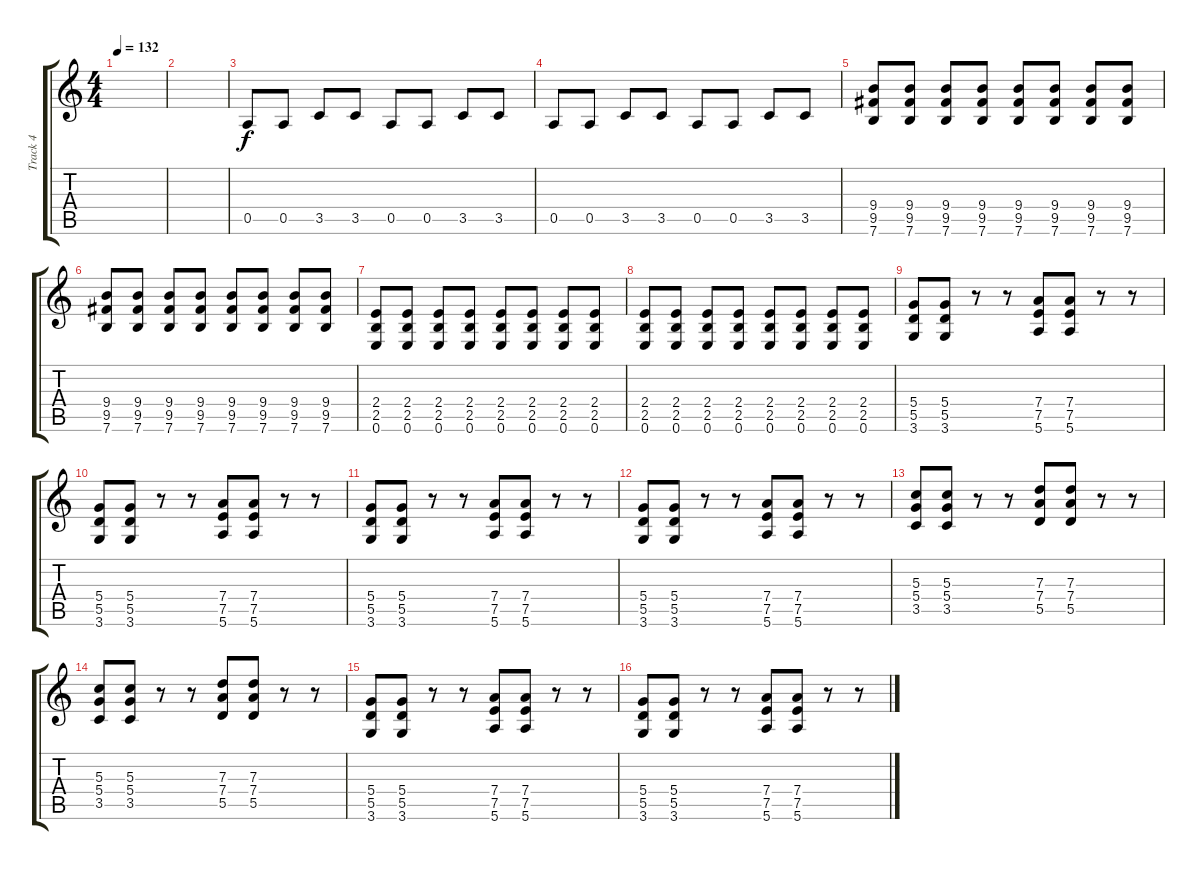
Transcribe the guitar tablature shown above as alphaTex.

\track ("Track 4" "Track 4") {instrument distortionguitar}
\staff {score tabs}
\tuning (E4 B3 G3 D3 A2 E2) {hide}
\ts (4 4)
\tempo 132
\clef g2
\ks c
|
|
0.5.8 0.5.8 3.5.8 3.5.8 0.5.8 0.5.8 3.5.8 3.5.8 |
0.5.8 0.5.8 3.5.8 3.5.8 0.5.8 0.5.8 3.5.8 3.5.8 |
(9.4 9.5 7.6).8 (9.4 9.5 7.6).8 (9.4 9.5 7.6).8 (9.4 9.5 7.6).8 (9.4 9.5 7.6).8 (9.4 9.5 7.6).8 (9.4 9.5 7.6).8 (9.4 9.5 7.6).8 |
(9.4 9.5 7.6).8 (9.4 9.5 7.6).8 (9.4 9.5 7.6).8 (9.4 9.5 7.6).8 (9.4 9.5 7.6).8 (9.4 9.5 7.6).8 (9.4 9.5 7.6).8 (9.4 9.5 7.6).8 |
(2.4 2.5 0.6).8 (2.4 2.5 0.6).8 (2.4 2.5 0.6).8 (2.4 2.5 0.6).8 (2.4 2.5 0.6).8 (2.4 2.5 0.6).8 (2.4 2.5 0.6).8 (2.4 2.5 0.6).8 |
(2.4 2.5 0.6).8 (2.4 2.5 0.6).8 (2.4 2.5 0.6).8 (2.4 2.5 0.6).8 (2.4 2.5 0.6).8 (2.4 2.5 0.6).8 (2.4 2.5 0.6).8 (2.4 2.5 0.6).8 |
(5.4 5.5 3.6).8 (5.4 5.5 3.6).8 r.8 r.8 (7.4 7.5 5.6).8 (7.4 7.5 5.6).8 r.8 r.8 |
(5.4 5.5 3.6).8 (5.4 5.5 3.6).8 r.8 r.8 (7.4 7.5 5.6).8 (7.4 7.5 5.6).8 r.8 r.8 |
(5.4 5.5 3.6).8 (5.4 5.5 3.6).8 r.8 r.8 (7.4 7.5 5.6).8 (7.4 7.5 5.6).8 r.8 r.8 |
(5.4 5.5 3.6).8 (5.4 5.5 3.6).8 r.8 r.8 (7.4 7.5 5.6).8 (7.4 7.5 5.6).8 r.8 r.8 |
(5.3 5.4 3.5).8 (5.3 5.4 3.5).8 r.8 r.8 (7.3 7.4 5.5).8 (7.3 7.4 5.5).8 r.8 r.8 |
(5.3 5.4 3.5).8 (5.3 5.4 3.5).8 r.8 r.8 (7.3 7.4 5.5).8 (7.3 7.4 5.5).8 r.8 r.8 |
(5.4 5.5 3.6).8 (5.4 5.5 3.6).8 r.8 r.8 (7.4 7.5 5.6).8 (7.4 7.5 5.6).8 r.8 r.8 |
(5.4 5.5 3.6).8 (5.4 5.5 3.6).8 r.8 r.8 (7.4 7.5 5.6).8 (7.4 7.5 5.6).8 r.8 r.8
